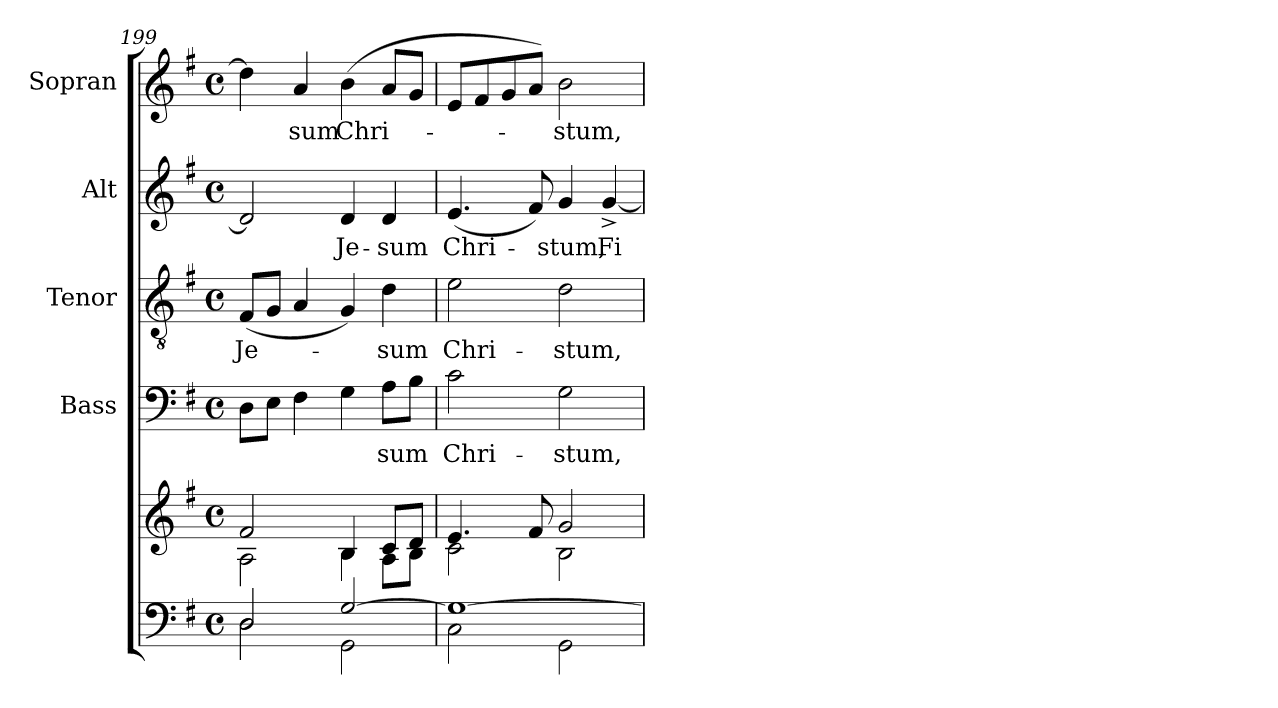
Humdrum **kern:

**kern	**kern	**kern	**text	**kern	**text	**kern	**text	**kern	**text
*part5	*part5	*part4	*part4	*part3	*part3	*part2	*part2	*part1	*part1
*staff6	*staff5	*staff4	*staff4	*staff3	*staff3	*staff2	*staff2	*staff1	*staff1
*	*	*I"Bass	*	*I"Tenor	*	*I"Alt	*	*I"Sopran	*
*	*	*I'B.	*	*I'T.	*	*I'A.	*	*I'S.	*
*clefF4	*clefG2	*clefF4	*	*clefGv2	*	*clefG2	*	*clefG2	*
*k[f#]	*k[f#]	*k[f#]	*	*k[f#]	*	*k[f#]	*	*k[f#]	*
*G:	*G:	*G:	*	*G:	*	*G:	*	*G:	*
*M4/4	*M4/4	*M4/4	*	*M4/4	*	*M4/4	*	*M4/4	*
*met(c)	*met(c)	*met(c)	*	*met(c)	*	*met(c)	*	*met(c)	*
=199	=199	=199	=199	=199	=199	=199	=199	=199	=199
*^	*^	*	*	*	*	*	*	*	*
!	!	!	!	!	!	!	!LO:LY:b	!	!	!	!
2D/	2D\	2f#/	2A\	8D\L	.	(<8F#/L	Je-	2d/]	.	4dd\]	.
.	.	.	.	8E\J	.	8G/J	.	.	.	.	.
!	!	!	!	!	!	!	!	!	!	!	!LO:LY:b
.	.	.	.	4F#\	.	4A/	.	.	.	4a/	-sum
!	!	!	!	!	!	!	!	!	!LO:LY:b	!	!LO:LY:b
[>2G/	2GG\	4B/	4B\	4G\	.	4G/)	.	4d/	Je-	(>4b\	Chri-
!	!	!	!	!	!LO:LY:b	!	!LO:LY:b	!	!LO:LY:b	!	!
.	.	8c/L	8A\L	8A\L	-sum	4d\	-sum	4d/	-sum	8a/L	.
.	.	8d/J	8B\J	8B\J	.	.	.	.	.	8g/J	.
=200	=200	=200	=200	=200	=200	=200	=200	=200	=200	=200	=200
!	!	!	!	!	!LO:LY:b	!	!LO:LY:b	!	!LO:LY:b	!	!
1G_	2C\	4.e/	2c\	2c\	Chri-	2e\	Chri-	(<4.e/	Chri-	8e/L	.
.	.	.	.	.	.	.	.	.	.	8f#/	.
.	.	.	.	.	.	.	.	.	.	8g/	.
.	.	8f#/	.	.	.	.	.	8f#/)	.	8a/J)	.
!	!	!	!	!	!LO:LY:b	!	!LO:LY:b	!	!LO:LY:b	!	!LO:LY:b
.	2GG\	2g/	2B\	2G\	-stum,	2d\	-stum,	4g/	-stum,	2b\	-stum,
!	!	!	!	!	!	!	!	!	!LO:LY:b	!	!
.	.	.	.	.	.	.	.	[4g^>/	Fi-	.	.
*v	*v	*	*	*	*	*	*	*	*	*	*
*	*v	*v	*	*	*	*	*	*	*	*
=	=	=	=	=	=	=	=	=	=
*-	*-	*-	*-	*-	*-	*-	*-	*-	*-
